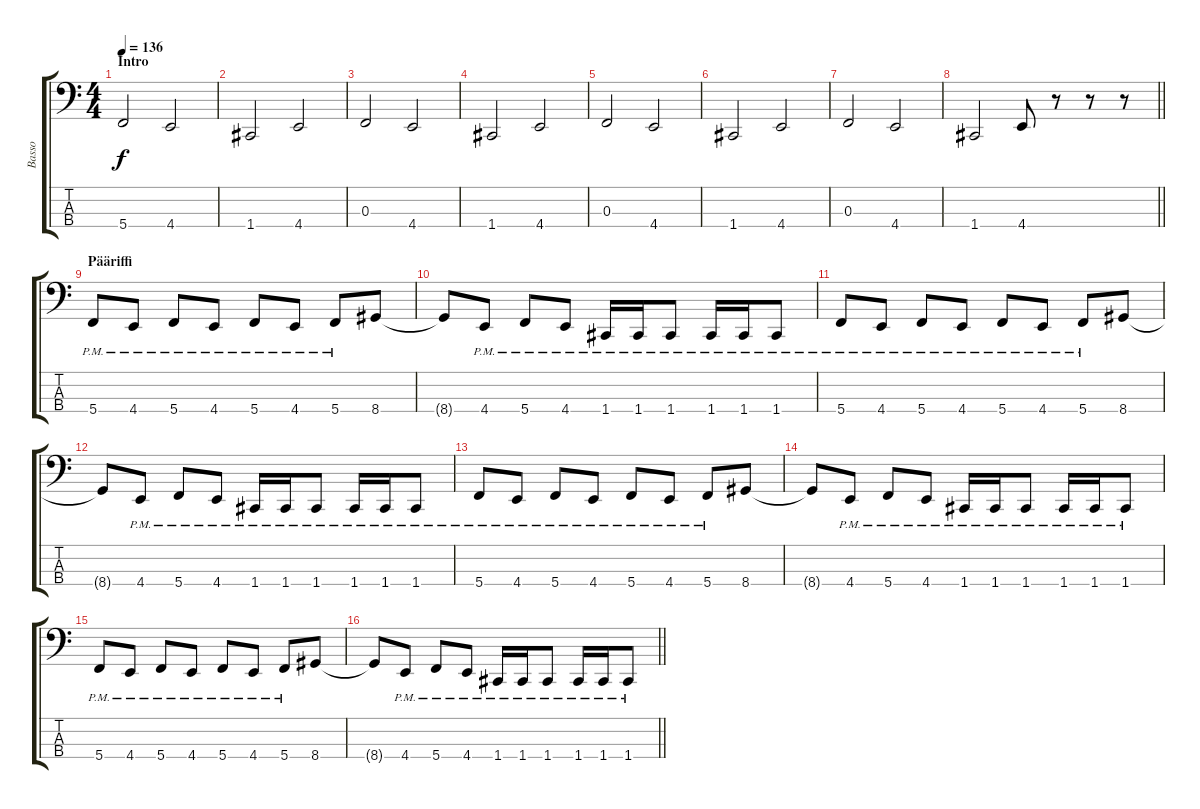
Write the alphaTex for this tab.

\track ("Basso" "Basso") {instrument electricbassfinger}
\staff {score tabs}
\tuning (Eb2 Bb1 F1 C1) {hide}
\ts (4 4)
\section ("" "Intro")
\tempo 136
\clef f4
\ks c
5.4.2{dy f instrument electricbassfinger} 4.4.2 |
1.4.2 4.4.2 |
0.3.2 4.4.2 |
1.4.2 4.4.2 |
0.3.2 4.4.2 |
1.4.2 4.4.2 |
0.3.2 4.4.2 |
\barLineRight lightlight
1.4.2 4.4.8 r.8 r.8 r.8 |
\section ("" "Pääriffi")
5.4{pm}.8 4.4{pm}.8 5.4{pm}.8 4.4{pm}.8 5.4{pm}.8 4.4{pm}.8 5.4{pm}.8 8.4.8 |
8.4{t}.8 4.4{pm}.8 5.4{pm}.8 4.4{pm}.8 1.4{pm}.16 1.4{pm}.16 1.4{pm}.8 1.4{pm}.16 1.4{pm}.16 1.4{pm}.8 |
5.4{pm}.8 4.4{pm}.8 5.4{pm}.8 4.4{pm}.8 5.4{pm}.8 4.4{pm}.8 5.4{pm}.8 8.4.8 |
8.4{t}.8 4.4{pm}.8 5.4{pm}.8 4.4{pm}.8 1.4{pm}.16 1.4{pm}.16 1.4{pm}.8 1.4{pm}.16 1.4{pm}.16 1.4{pm}.8 |
5.4{pm}.8 4.4{pm}.8 5.4{pm}.8 4.4{pm}.8 5.4{pm}.8 4.4{pm}.8 5.4{pm}.8 8.4.8 |
8.4{t}.8 4.4{pm}.8 5.4{pm}.8 4.4{pm}.8 1.4{pm}.16 1.4{pm}.16 1.4{pm}.8 1.4{pm}.16 1.4{pm}.16 1.4{pm}.8 |
5.4{pm}.8 4.4{pm}.8 5.4{pm}.8 4.4{pm}.8 5.4{pm}.8 4.4{pm}.8 5.4{pm}.8 8.4.8 |
\barLineRight lightlight
8.4{t}.8 4.4{pm}.8 5.4{pm}.8 4.4{pm}.8 1.4{pm}.16 1.4{pm}.16 1.4{pm}.8 1.4{pm}.16 1.4{pm}.16 1.4{pm}.8
